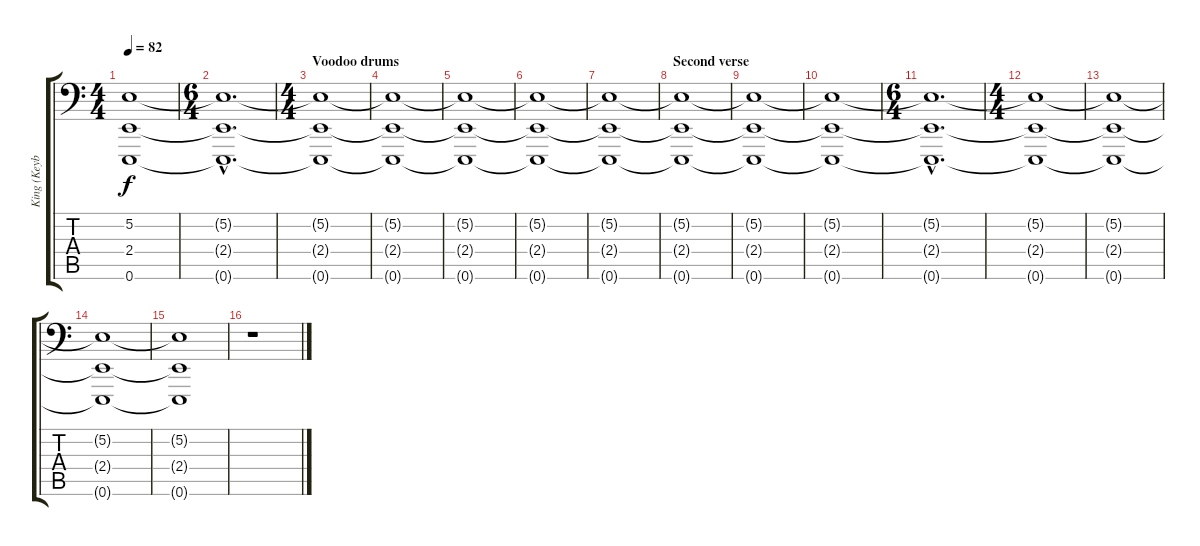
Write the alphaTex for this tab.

\track ("King (KeybLow)" "King (Keyb") {instrument pad8sweep}
\staff {score tabs}
\tuning (E3 B2 G2 D2 A1 E1) {hide}
\ts (4 4)
\tempo 82
\clef f4
\ks c
(5.2{t} 2.4{t} 0.6{t}).1{dy f} |
\ts (6 4)
(5.2{hac t} 2.4{hac t} 0.6{hac t}).1{d} |
\ts (4 4)
\section ("" "Voodoo drums")
(5.2{t} 2.4{t} 0.6{t}).1 |
(5.2{t} 2.4{t} 0.6{t}).1 |
(5.2{t} 2.4{t} 0.6{t}).1 |
(5.2{t} 2.4{t} 0.6{t}).1 |
(5.2{t} 2.4{t} 0.6{t}).1 |
\section ("" "Second verse")
(5.2{t} 2.4{t} 0.6{t}).1 |
(5.2{t} 2.4{t} 0.6{t}).1 |
(5.2{t} 2.4{t} 0.6{t}).1 |
\ts (6 4)
(5.2{hac t} 2.4{hac t} 0.6{hac t}).1{d} |
\ts (4 4)
(5.2{t} 2.4{t} 0.6{t}).1 |
(5.2{t} 2.4{t} 0.6{t}).1 |
(5.2{t} 2.4{t} 0.6{t}).1 |
(5.2{t} 2.4{t} 0.6{t}).1 |
r.1
